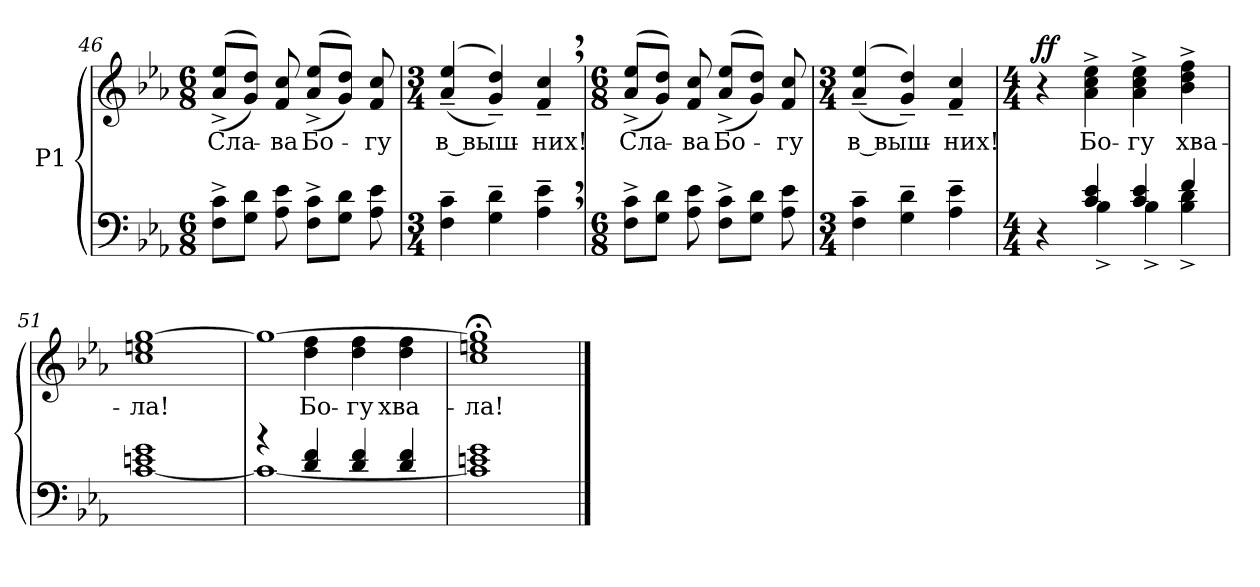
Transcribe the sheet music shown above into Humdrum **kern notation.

**kern	**kern	**text	**dynam
*part1	*part1	*part1	*part1
*staff2	*staff1	*staff1	*staff1/2
*I"P1	*	*	*
!!LO:PB:g=z
*clefF4	*clefG2	*	*
*k[b-e-a-]	*k[b-e-a-]	*	*
*E-:	*E-:	*	*
*M6/8	*M6/8	*	*
=46	=46	=46	=46
!	!	!LO:LY:b:color=#000000	!
8Fi\^ 8ci^L	((8a-i/^ 8ee-i^L	Сла-	.
8Gi\ 8diJ	8gi/ 8ddiJ))	.	.
!	!	!LO:LY:b:color=#000000	!
8A-i\ 8e-i	8fi/ 8cci	-ва	.
!	!	!LO:LY:b:color=#000000	!
8Fi\^ 8ci^L	((8a-i/^ 8ee-i^L	Бо-	.
8Gi\ 8diJ	8gi/ 8ddiJ))	.	.
!	!	!LO:LY:b:color=#000000	!
8A-i\ 8e-i	8fi/ 8cci	-гу	.
=47	=47	=47	=47
*M3/4	*M3/4	*	*
!	!	!LO:LY:b:color=#000000	!
4Fi\~ 4ci~	((4a-i/~ 4ee-i~	в выш-	.
4Gi\~ 4di~	4gi/~ 4ddi~))	.	.
!	!	!LO:LY:b:color=#000000	!
4A-i\~, 4e-i~,	4fi/~, 4cci~,	-них!	.
=48	=48	=48	=48
*M6/8	*M6/8	*	*
!	!	!LO:LY:b:color=#000000	!
8Fi\^ 8ci^L	((8a-i/^ 8ee-i^L	Сла-	.
8Gi\ 8diJ	8gi/ 8ddiJ))	.	.
!	!	!LO:LY:b:color=#000000	!
8A-i\ 8e-i	8fi/ 8cci	-ва	.
!	!	!LO:LY:b:color=#000000	!
8Fi\^ 8ci^L	((8a-i/^ 8ee-i^L	Бо-	.
8Gi\ 8diJ	8gi/ 8ddiJ))	.	.
!	!	!LO:LY:b:color=#000000	!
8A-i\ 8e-i	8fi/ 8cci	-гу	.
!!LO:LB:g=z
=49	=49	=49	=49
*M3/4	*M3/4	*	*
!	!	!LO:LY:b:color=#000000	!
4Fi\~ 4ci~	((4a-i/~ 4ee-i~	в выш-	.
4Gi\~ 4di~	4gi/~ 4ddi~))	.	.
!	!	!LO:LY:b:color=#000000	!
4A-i\~ 4e-i~	4fi/~ 4cci~	-них!	.
=50	=50	=50	=50
*M4/4	*M4/4	*	*
*^	*	*	*
4r	4ryy	4r	.	ff
!	!	!	!LO:LY:b:color=#000000	!
4ci/ 4e-i	4B-^i\	4a-i\^ 4cci^ 4ee-i^	Бо-	.
!	!	!	!LO:LY:b:color=#000000	!
4ci/ 4e-i	4B-^i\	4a-i\^ 4cci^ 4ee-i^	-гу	.
!	!	!	!LO:LY:b:color=#000000	!
4fi/	4B-i\^ 4di^	4b-i\^ 4ddi^ 4ffi^	хва-	.
*v	*v	*	*	*
=51	=51	=51	=51
*^	*	*	*
!	!	!	!LO:LY:b:color=#000000	!
*v	*v	*	*	*
[<1ci 1eni 1gi	1cci 1eeni [>1ggi	-ла!	.
=52	=52	=52	=52
*^	*^	*	*
4r	1ci_<	1ggi_>	4ryy	.	.
!	!	!	!	!LO:LY:b:color=#000000	!
4di/ 4fi	.	.	4ddi\ 4ffi	Бо-	.
!	!	!	!	!LO:LY:b:color=#000000	!
4di/ 4fi	.	.	4ddi\ 4ffi	-гу	.
!	!	!	!	!LO:LY:b:color=#000000	!
4di/ 4fi	.	.	4ddi\ 4ffi	хва-	.
=53	=53	=53	=53	=53	=53
!	!	!	!	!LO:LY:b:color=#000000	!
1gi	1ci] 1eni	1gg;i]	1cci 1eeni	-ла!	.
*v	*v	*	*	*	*
*	*v	*v	*	*
==	==	==	==
*-	*-	*-	*-
